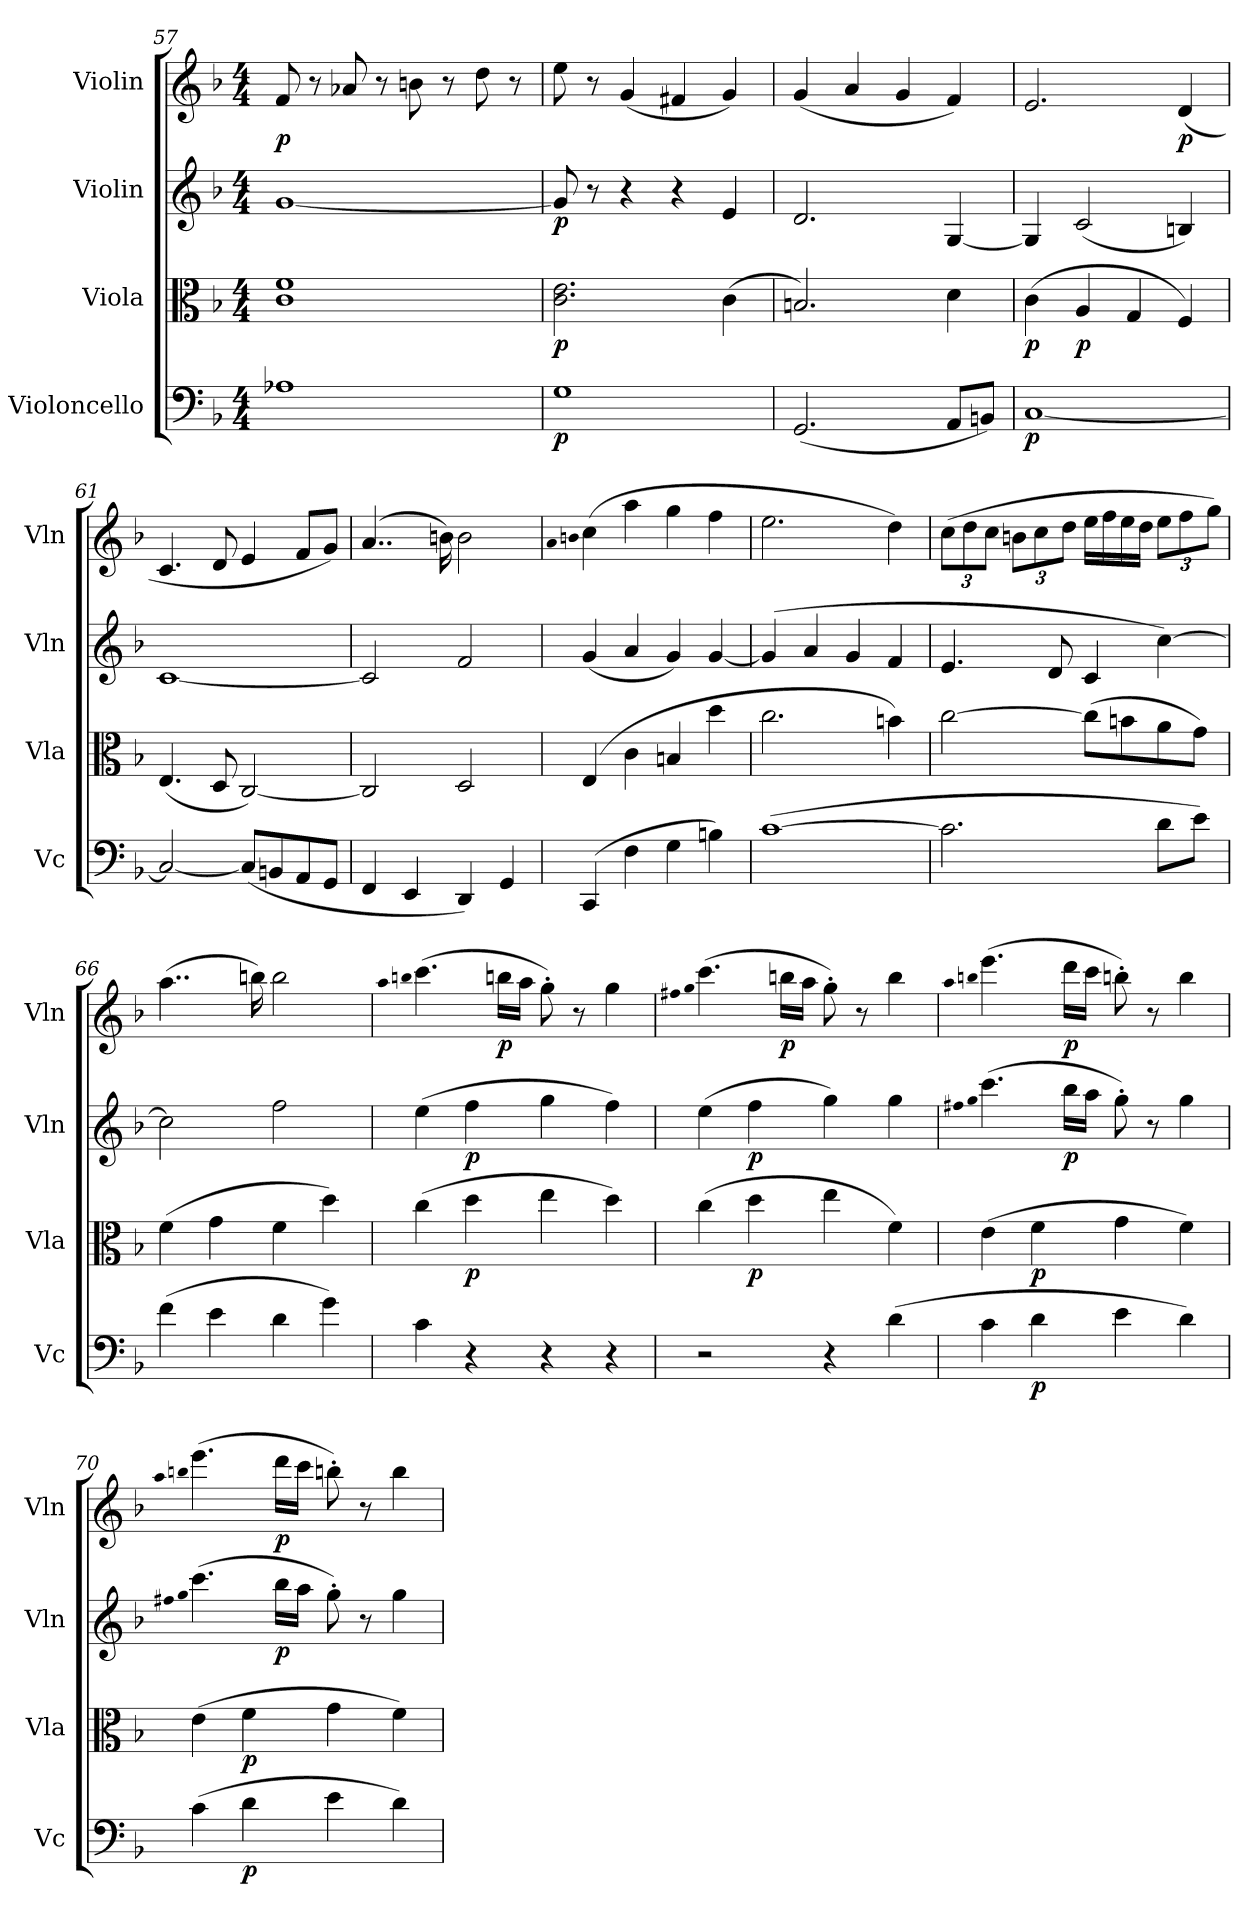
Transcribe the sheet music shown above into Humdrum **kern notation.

**kern	**dynam	**kern	**dynam	**kern	**dynam	**kern	**dynam
*part4	*part4	*part3	*part3	*part2	*part2	*part1	*part1
*staff4	*staff4	*staff3	*staff3	*staff2	*staff2	*staff1	*staff1
*I"Violoncello	*	*I"Viola	*	*I"Violin	*	*I"Violin	*
*I'Vc	*	*I'Vla	*	*I'Vln	*	*I'Vln	*
*clefF4	*	*clefC3	*	*clefG2	*	*clefG2	*
*k[b-]	*	*k[b-]	*	*k[b-]	*	*k[b-]	*
*F:	*	*F:	*	*F:	*	*F:	*
*M4/4	*	*M4/4	*	*M4/4	*	*M4/4	*
=57	=57	=57	=57	=57	=57	=57	=57
1A-X	.	1c 1f	.	[1g	.	8f/	p
.	.	.	.	.	.	8r	.
.	.	.	.	.	.	8a-X/	.
.	.	.	.	.	.	8r	.
.	.	.	.	.	.	8bn\	.
.	.	.	.	.	.	8r	.
.	.	.	.	.	.	8dd\	.
.	.	.	.	.	.	8r	.
=58	=58	=58	=58	=58	=58	=58	=58
1G	p	2.c\ 2.e\	p	8g/]	p	8ee\	.
.	.	.	.	8r	.	8r	.
.	.	.	.	4r	.	(4g/	.
.	.	.	.	4r	.	4f#X/	.
.	.	(4c\	.	4e/	.	4g/)	.
=59	=59	=59	=59	=59	=59	=59	=59
(2.GG/	.	2.Bn/)	.	2.d/	.	(4g/	.
.	.	.	.	.	.	4a/	.
.	.	.	.	.	.	4g/	.
8AA/L	.	4d\	.	[4G/	.	4f/)	.
8BBn/J)	.	.	.	.	.	.	.
=60	=60	=60	=60	=60	=60	=60	=60
[1C	p	(4c\	p	4G/]	.	2.e/	.
.	.	4A/	p	(2c/	.	.	.
.	.	4G/	.	.	.	.	.
.	.	4F/)	.	4Bn/)	.	(4d/	p
=61	=61	=61	=61	=61	=61	=61	=61
2C/_	.	(4.E/	.	[1c	.	4.c/	.
.	.	8D/	.	.	.	8d/	.
(8C/L]	.	[2C/)	.	.	.	4e/	.
8BBn/	.	.	.	.	.	.	.
8AA/	.	.	.	.	.	8f/L	.
8GG/J	.	.	.	.	.	8g/J)	.
=62	=62	=62	=62	=62	=62	=62	=62
4FF/	.	2C/]	.	2c/]	.	(4..a/	.
4EE/	.	.	.	.	.	.	.
.	.	.	.	.	.	16bn\)	.
4DD/)	.	2D/	.	2f/	.	2b\	.
4GG/	.	.	.	.	.	.	.
=63	=63	=63	=63	=63	=63	=63	=63
.	.	.	.	.	.	qa	.
.	.	.	.	.	.	qbn	.
(4CC/	.	(4E/	.	(4g/	.	(4cc\	.
4F\	.	4c\	.	4a/	.	4aa\	.
4G\	.	4Bn/	.	4g/)	.	4gg\	.
4Bn\)	.	4dd\	.	[4g/	.	4ff\	.
=64	=64	=64	=64	=64	=64	=64	=64
([1c	.	2.cc\	.	(4g/]	.	2.ee\	.
.	.	.	.	4a/	.	.	.
.	.	.	.	4g/	.	.	.
.	.	4bn\)	.	4f/	.	4dd\)	.
=65	=65	=65	=65	=65	=65	=65	=65
2.c\]	.	[2cc\	.	4.e/	.	(12cc\L	.
.	.	.	.	.	.	12dd\	.
.	.	.	.	.	.	12cc\J	.
.	.	.	.	.	.	12bn\L	.
.	.	.	.	.	.	12cc\	.
.	.	.	.	8d/	.	.	.
.	.	.	.	.	.	12dd\J	.
.	.	(8cc\L]	.	4c/	.	16ee\LL	.
.	.	.	.	.	.	16ff\	.
.	.	8bn\	.	.	.	16ee\	.
.	.	.	.	.	.	16dd\JJ	.
8d\L	.	8a\	.	[4cc\)	.	12ee\L	.
.	.	.	.	.	.	12ff\	.
8e\J)	.	8g\J)	.	.	.	.	.
.	.	.	.	.	.	12gg\J)	.
=66	=66	=66	=66	=66	=66	=66	=66
(4f\	.	(4f\	.	2cc\]	.	(4..aa\	.
4e\	.	4g\	.	.	.	.	.
.	.	.	.	.	.	16bbn\)	.
4d\	.	4f\	.	2ff\	.	2bb\	.
4g\)	.	4dd\)	.	.	.	.	.
=67	=67	=67	=67	=67	=67	=67	=67
.	.	.	.	.	.	qaa	.
.	.	.	.	.	.	qbbn	.
4c\	.	(4cc\	.	(4ee\	.	(4.ccc\	.
4r	.	4dd\	p	4ff\	p	.	.
.	.	.	.	.	.	16bbn\LL	p
.	.	.	.	.	.	16aa\JJ	.
4r	.	4ee\	.	4gg\	.	8gg'\)	.
.	.	.	.	.	.	8r	.
4r	.	4dd\)	.	4ff\)	.	4gg\	.
=68	=68	=68	=68	=68	=68	=68	=68
.	.	.	.	.	.	qff#X	.
.	.	.	.	.	.	qgg	.
2r	.	(4cc\	.	(4ee\	.	(4.ccc\	.
.	.	4dd\	p	4ff\	p	.	.
.	.	.	.	.	.	16bbn\LL	p
.	.	.	.	.	.	16aa\JJ	.
4r	.	4ee\	.	4gg\)	.	8gg'\)	.
.	.	.	.	.	.	8r	.
(4d\	.	4f\)	.	4gg\	.	4bb\	.
=69	=69	=69	=69	=69	=69	=69	=69
.	.	.	.	qff#X	.	qaa	.
.	.	.	.	qgg	.	qbbn	.
4c\	.	(4e\	.	(4.ccc\	.	(4.eee\	.
4d\	p	4f\	p	.	.	.	.
.	.	.	.	16bb-\LL	p	16ddd\LL	p
.	.	.	.	16aa\JJ	.	16ccc\JJ	.
4e\	.	4g\	.	8gg'\)	.	8bbn'\)	.
.	.	.	.	8r	.	8r	.
4d\)	.	4f\)	.	4gg\	.	4bb\	.
=70	=70	=70	=70	=70	=70	=70	=70
.	.	.	.	qff#X	.	qaa	.
.	.	.	.	qgg	.	qbbn	.
(4c\	.	(4e\	.	(4.ccc\	.	(4.eee\	.
4d\	p	4f\	p	.	.	.	.
.	.	.	.	16bb-\LL	p	16ddd\LL	p
.	.	.	.	16aa\JJ	.	16ccc\JJ	.
4e\	.	4g\	.	8gg'\)	.	8bbn'\)	.
.	.	.	.	8r	.	8r	.
4d\)	.	4f\)	.	4gg\	.	4bb\	.
=	=	=	=	=	=	=	=
*-	*-	*-	*-	*-	*-	*-	*-
